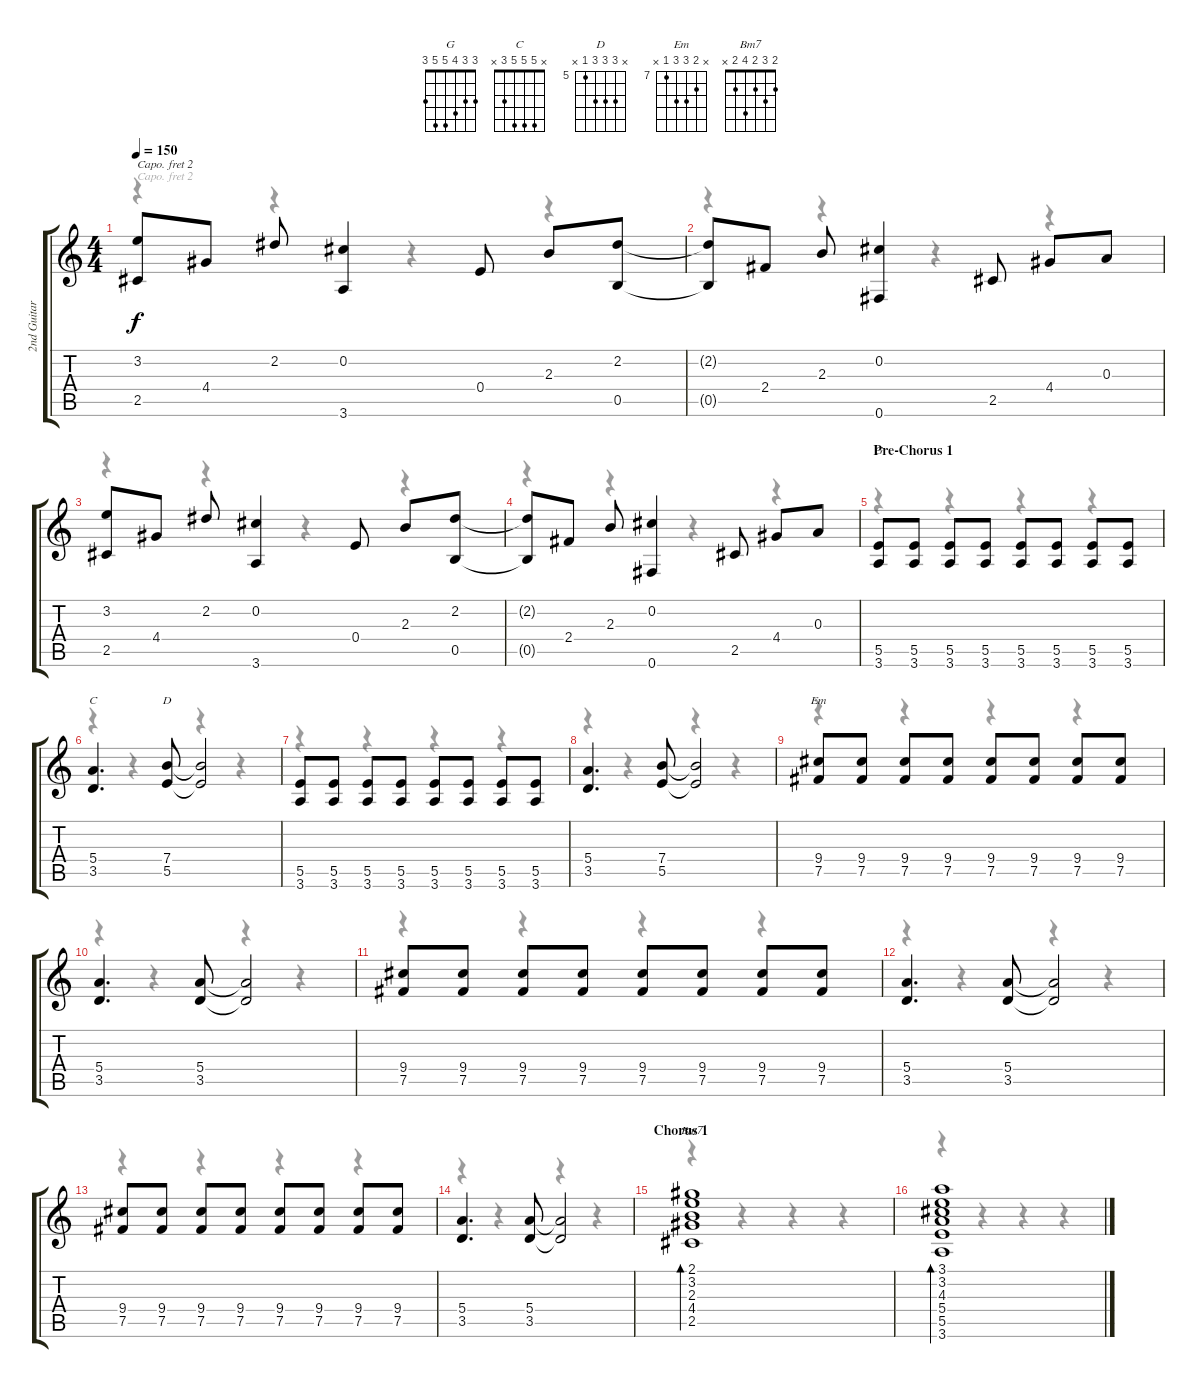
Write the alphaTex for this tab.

\track ("2nd Guitar" "2nd Guitar") {instrument electricguitarjazz}
\staff {score tabs}
\capo 2
\tuning (E4 B3 G3 D3 A2 E2) {hide}
\chord ("G" 3 3 4 5 5 3)
\chord ("C" x 5 5 5 3 x)
\chord ("D" x 7 7 7 5 x) {firstfret 5}
\chord ("Em" x 8 9 9 7 x) {firstfret 7}
\chord ("Bm7" 2 3 2 4 2 x)
\voice
\ts (4 4)
\tempo 150
\clef g2
\ks c
(3.2 2.5).8{dy f} 4.4.8 2.2.8 (0.2 3.6).4 0.4.8 2.3.8 (2.2 0.5).8 |
(2.2{t} 0.5{t}).8 2.4.8 2.3.8 (0.2 0.6).4 2.5.8 4.4.8 0.3.8 |
(3.2 2.5).8 4.4.8 2.2.8 (0.2 3.6).4 0.4.8 2.3.8 (2.2 0.5).8 |
(2.2{t} 0.5{t}).8 2.4.8 2.3.8 (0.2 0.6).4 2.5.8 4.4.8 0.3.8 |
\section ("" "Pre-Chorus 1")
(5.5 3.6).8{ch "G"} (5.5 3.6).8 (5.5 3.6).8 (5.5 3.6).8 (5.5 3.6).8 (5.5 3.6).8 (5.5 3.6).8 (5.5 3.6).8 |
(5.4 3.5).4{d ch "C"} (7.4 5.5).8{ch "D"} (7.4{t} 5.5{t}).2 |
(5.5 3.6).8 (5.5 3.6).8 (5.5 3.6).8 (5.5 3.6).8 (5.5 3.6).8 (5.5 3.6).8 (5.5 3.6).8 (5.5 3.6).8 |
(5.4 3.5).4{d} (7.4 5.5).8 (7.4{t} 5.5{t}).2 |
(9.4 7.5).8{ch "Em"} (9.4 7.5).8 (9.4 7.5).8 (9.4 7.5).8 (9.4 7.5).8 (9.4 7.5).8 (9.4 7.5).8 (9.4 7.5).8 |
(5.4 3.5).4{d} (5.4 3.5).8 (5.4{t} 3.5{t}).2 |
(9.4 7.5).8 (9.4 7.5).8 (9.4 7.5).8 (9.4 7.5).8 (9.4 7.5).8 (9.4 7.5).8 (9.4 7.5).8 (9.4 7.5).8 |
(5.4 3.5).4{d} (5.4 3.5).8 (5.4{t} 3.5{t}).2 |
(9.4 7.5).8 (9.4 7.5).8 (9.4 7.5).8 (9.4 7.5).8 (9.4 7.5).8 (9.4 7.5).8 (9.4 7.5).8 (9.4 7.5).8 |
(5.4 3.5).4{d} (5.4 3.5).8 (5.4{t} 3.5{t}).2 |
\section ("" "Chorus 1")
(2.1 3.2 2.3 4.4 2.5).1{bd 240 ch "Bm7"} |
(3.1 3.2 4.3 5.4 5.5 3.6).1{bd 240}
\voice
\clef g2
\ottava regular
\simile none
\ks c
r.4{dy f} r.4 r.4 r.4 |
r.4 r.4 r.4 r.4 |
r.4 r.4 r.4 r.4 |
r.4 r.4 r.4 r.4 |
r.4 r.4 r.4 r.4 |
r.4 r.4 r.4 r.4 |
r.4 r.4 r.4 r.4 |
r.4 r.4 r.4 r.4 |
r.4 r.4 r.4 r.4 |
r.4 r.4 r.4 r.4 |
r.4 r.4 r.4 r.4 |
r.4 r.4 r.4 r.4 |
r.4 r.4 r.4 r.4 |
r.4 r.4 r.4 r.4 |
r.4{bd 240} r.4 r.4 r.4 |
r.4{bd 240} r.4 r.4 r.4
